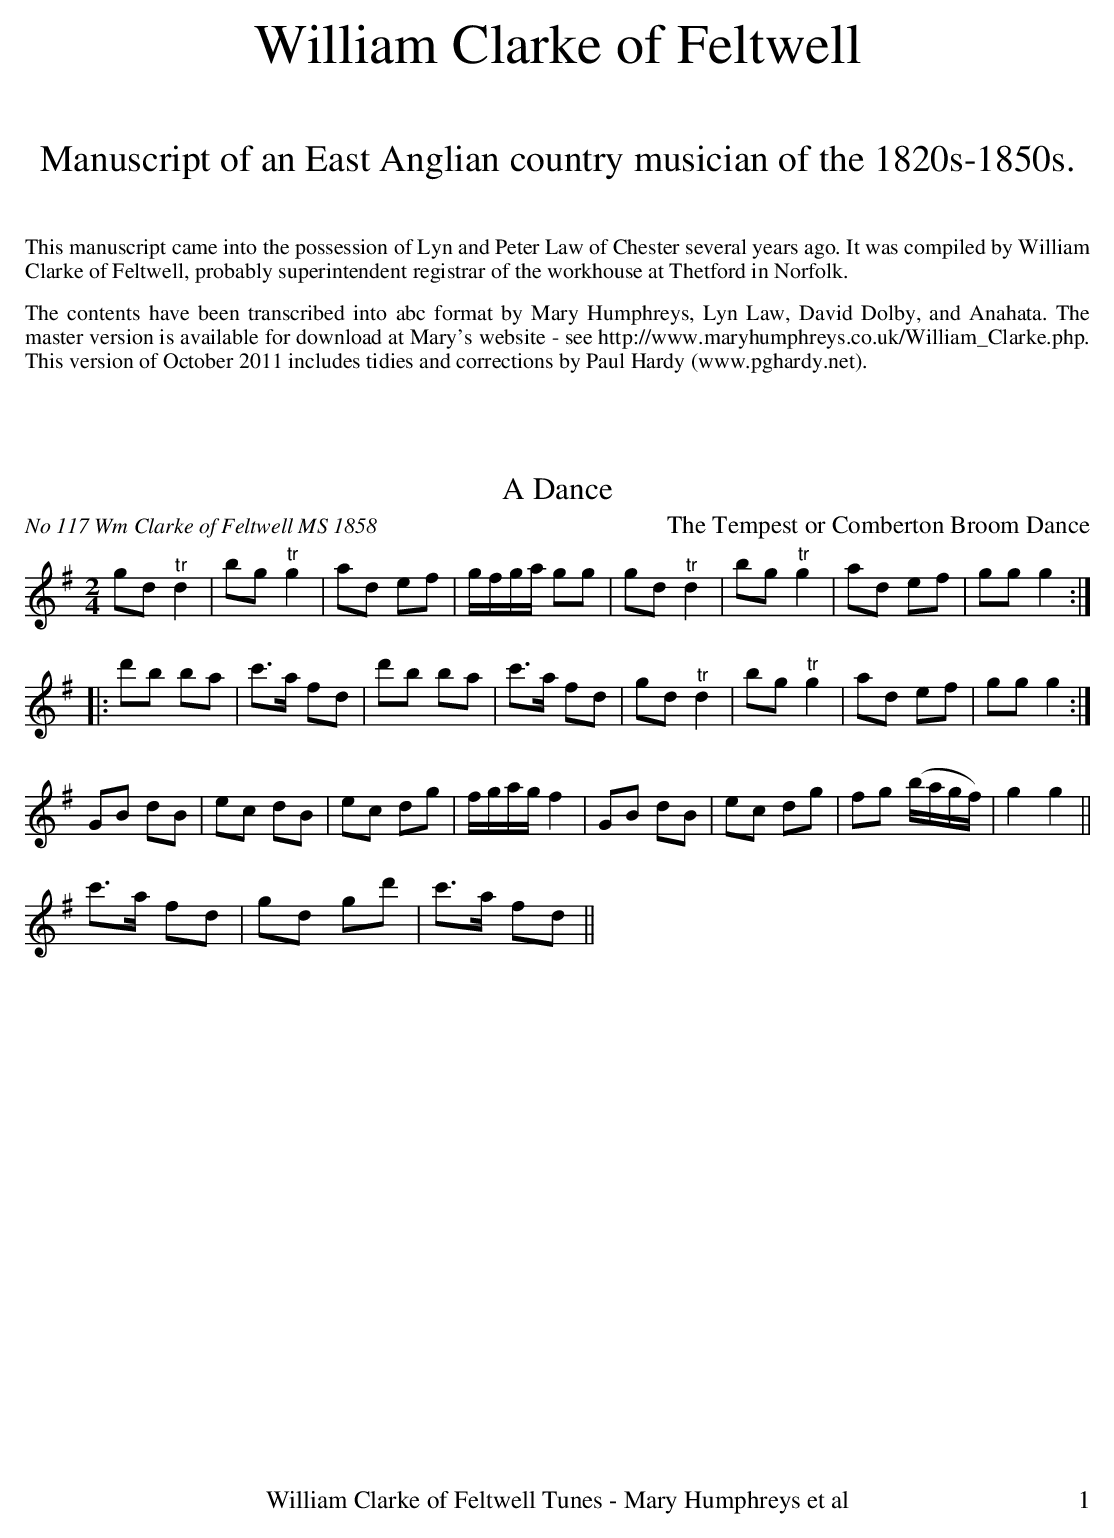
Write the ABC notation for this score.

X:1
T:A Dance
O:No 117 Wm Clarke of Feltwell MS 1858
M:2/4
L:1/16
K:G
g2d2"^tr"d4|b2g2"^tr"g4|a2d2 e2f2|gfga g2g2|g2d2"^tr"d4|b2g2"^tr"g4|a2d2 e2f2|g2g2 g4:|
|:d'2b2 b2a2|c'3a f2d2|d'2b2 b2a2|c'3a f2d2|g2d2"^tr"d4|b2g2"^tr"g4|a2d2 e2f2|g2g2 g4:|
G2B2 d2B2|e2c2 d2B2|e2c2 d2g2|fgag f4|G2B2 d2B2|e2c2 d2g2|f2g2 (bagf)|g4g4||
c'3a f2d2|g2d2 g2d'2|c'3a f2d2||
